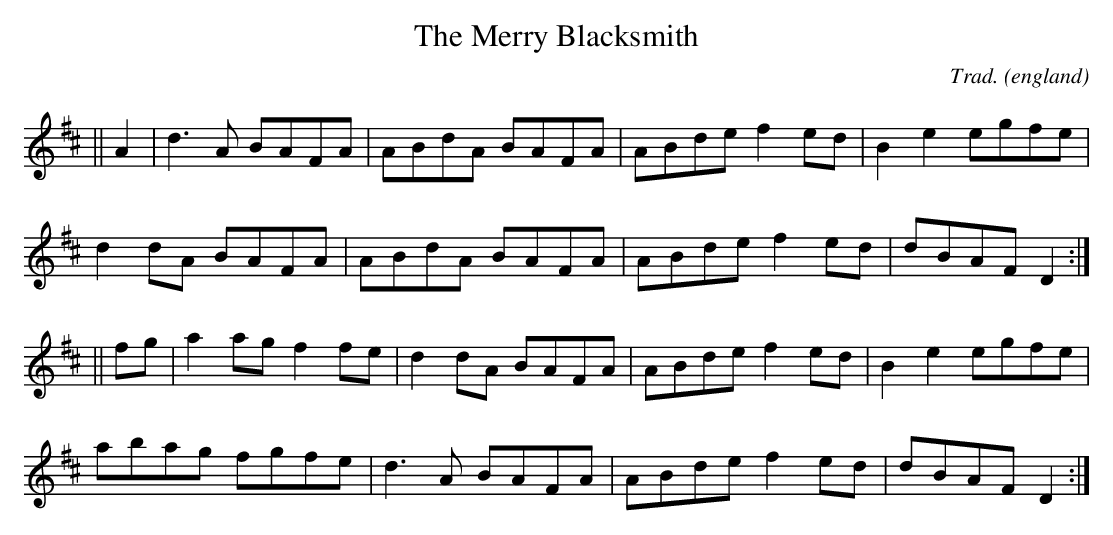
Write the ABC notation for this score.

X:1
T:Merry Blacksmith, The
O:england
C:Trad.
K:D
||A2| d3 A BAFA | ABdA BAFA | ABde f2 ed | B2 e2 egfe |
d2 dA BAFA | ABdA BAFA | ABde f2 ed | dBAF D2:|
||fg | a2 ag f2 fe | d2 dA BAFA | ABde f2 ed | B2 e2 egfe|
abag fgfe | d3 A BAFA | ABde f2 ed | dBAF D2:|
